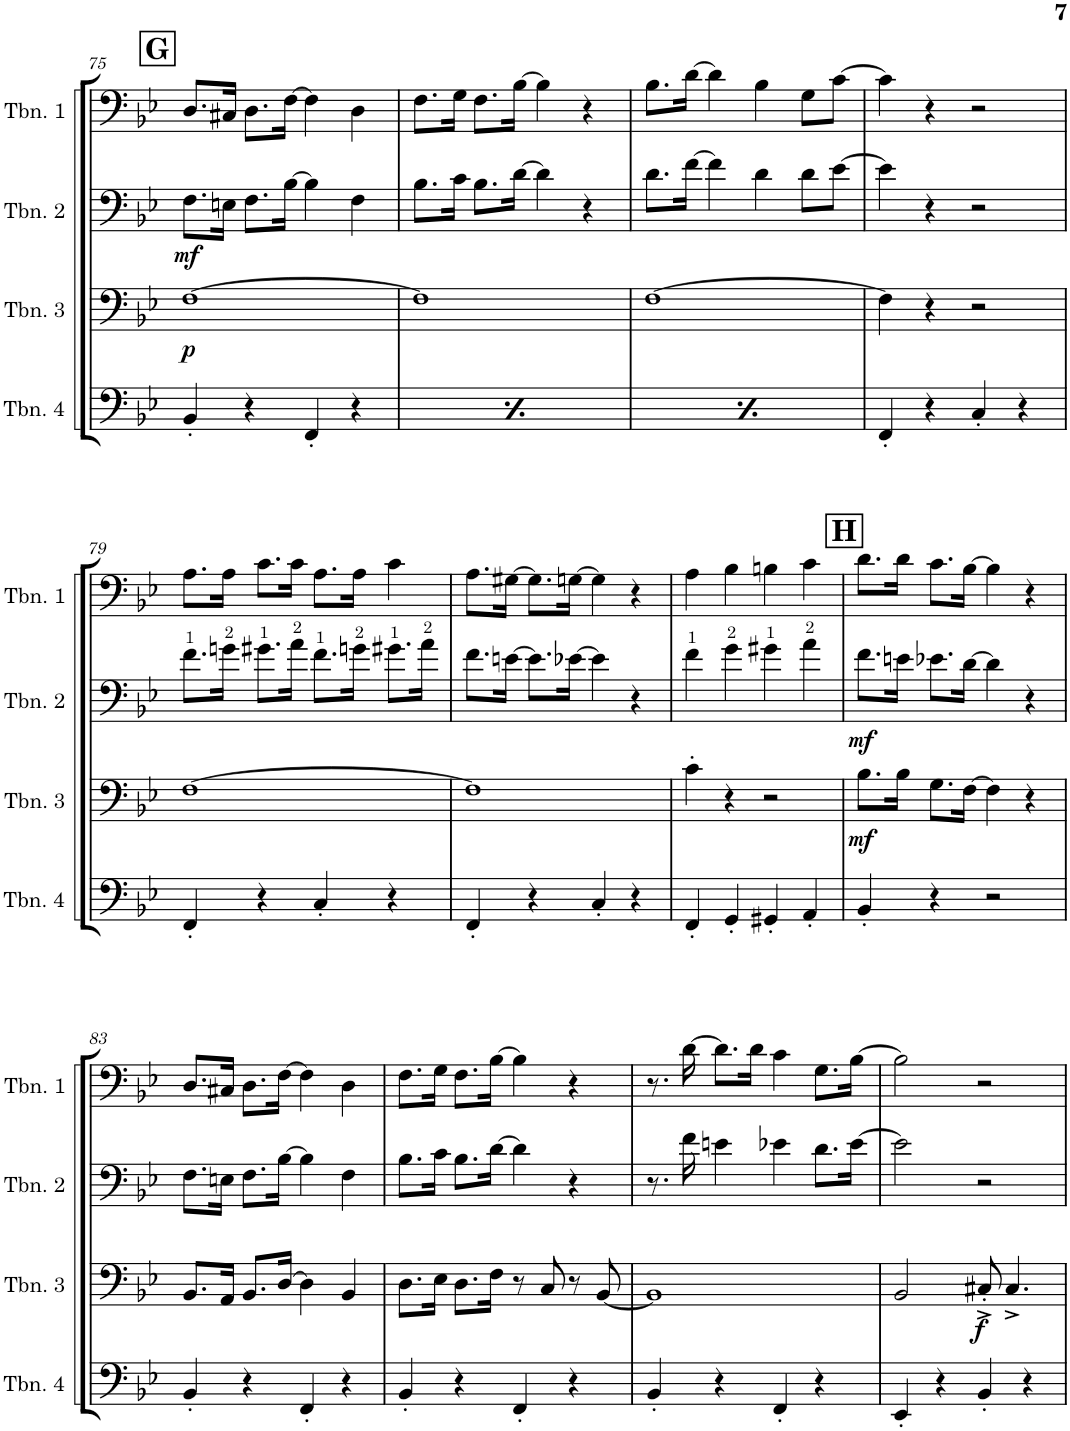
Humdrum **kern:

**kern	**kern	**dynam	**kern	**dynam	**kern
*part4	*part3	*part3	*part2	*part2	*part1
*staff4	*staff3	*staff3	*staff2	*staff2	*staff1
*I"Trombone 4	*I"Trombone 3	*	*I"Trombone 2	*	*I"Trombone 1
*I'Tbn. 4	*I'Tbn. 3	*	*I'Tbn. 2	*	*I'Tbn. 1
!!LO:PB:g=z
*clefF4	*clefF4	*	*clefF4	*	*clefF4
*k[b-e-]	*k[b-e-]	*	*k[b-e-]	*	*k[b-e-]
*M4/4	*M4/4	*	*M4/4	*	*M4/4
!!LO:REH:place=s1:a:B:cj:fs=14:t=G
=75	=75	=75	=75	=75	=75
!	!	!LO:DY:b	!	!LO:DY:b	!
4BB-'/	[1F	p	8.F\L	mf	8.D/L
.	.	.	16En\Jk	.	16C#X/Jk
4r	.	.	8.F\L	.	8.D\L
.	.	.	[16B-\Jk	.	[16F\Jk
4FF'/	.	.	4B-\]	.	4F\]
4r	.	.	4F\	.	4D\
=76	=76	=76	=76	=76	=76
4BB-'/	1F]	.	8.B-\L	.	8.F\L
.	.	.	16c\Jk	.	16G\Jk
4r	.	.	8.B-\L	.	8.F\L
.	.	.	[16d\Jk	.	[16B-\Jk
4FF'/	.	.	4d\]	.	4B-\]
4r	.	.	4r	.	4r
=77	=77	=77	=77	=77	=77
4BB-'/	[1F	.	8.d\L	.	8.B-\L
.	.	.	[16f\Jk	.	[16d\Jk
4r	.	.	4f\]	.	4d\]
4FF'/	.	.	4d\	.	4B-\
4r	.	.	8d\L	.	8G\L
.	.	.	[8e-\J	.	[8c\J
=78	=78	=78	=78	=78	=78
4FF'/	4F\]	.	4e-\]	.	4c\]
4r	4r	.	4r	.	4r
4C'/	2r	.	2r	.	2r
4r	.	.	.	.	.
!!LO:LB:g=z
=79	=79	=79	=79	=79	=79
4FF'/	[1F	.	8.f\L	.	8.A\L
.	.	.	16gn\Jk	.	16A\Jk
4r	.	.	8.g#X\L	.	8.c\L
.	.	.	16a\Jk	.	16c\Jk
4C'/	.	.	8.f\L	.	8.A\L
.	.	.	16gn\Jk	.	16A\Jk
4r	.	.	8.g#X\L	.	4c\
.	.	.	16a\Jk	.	.
=80	=80	=80	=80	=80	=80
4FF'/	1F]	.	8.f\L	.	8.A\L
.	.	.	[16en\Jk	.	[16G#X\Jk
4r	.	.	8.e\L]	.	8.G#\L]
.	.	.	[16e-X\Jk	.	[16Gn\Jk
4C'/	.	.	4e-\]	.	4G\]
4r	.	.	4r	.	4r
=81	=81	=81	=81	=81	=81
4FF'/	4c'\	.	4f\	.	4A\
4GG'/	4r	.	4g\	.	4B-\
4GG#X'/	2r	.	4g#X\	.	4Bn\
4AA'/	.	.	4a\	.	4c\
!!LO:REH:place=s1:a:B:cj:fs=14:t=H
=82	=82	=82	=82	=82	=82
!	!	!LO:DY:b	!	!LO:DY:b	!
4BB-'/	8.B-\L	mf	8.f\L	mf	8.d\L
.	16B-\Jk	.	16en\Jk	.	16d\Jk
4r	8.G\L	.	8.e-X\L	.	8.c\L
.	[16F\Jk	.	[16d\Jk	.	[16B-\Jk
2r	4F\]	.	4d\]	.	4B-\]
.	4r	.	4r	.	4r
!!LO:LB:g=z
=83	=83	=83	=83	=83	=83
4BB-'/	8.BB-/L	.	8.F\L	.	8.D/L
.	16AA/Jk	.	16En\Jk	.	16C#X/Jk
4r	8.BB-/L	.	8.F\L	.	8.D\L
.	[16D/Jk	.	[16B-\Jk	.	[16F\Jk
4FF'/	4D\]	.	4B-\]	.	4F\]
4r	4BB-/	.	4F\	.	4D\
=84	=84	=84	=84	=84	=84
4BB-'/	8.D\L	.	8.B-\L	.	8.F\L
.	16E-\Jk	.	16c\Jk	.	16G\Jk
4r	8.D\L	.	8.B-\L	.	8.F\L
.	16F\Jk	.	[16d\Jk	.	[16B-\Jk
4FF'/	8r	.	4d\]	.	4B-\]
.	8C/	.	.	.	.
4r	8r	.	4r	.	4r
.	[8BB-/	.	.	.	.
=85	=85	=85	=85	=85	=85
4BB-'/	1BB-]	.	8.r	.	8.r
.	.	.	16f\	.	[16d\
4r	.	.	4en\	.	8.d\L]
.	.	.	.	.	16d\Jk
4FF'/	.	.	4e-X\	.	4c\
4r	.	.	8.d\L	.	8.G\L
.	.	.	[16e-\Jk	.	[16B-\Jk
=86	=86	=86	=86	=86	=86
4EE-'/	2BB-/	.	2e-\]	.	2B-\]
4r	.	.	.	.	.
!	!	!LO:DY:b	!	!	!
4BB-'/	8C#X'^/	f	2r	.	2r
.	4.C#^/	.	.	.	.
4r	.	.	.	.	.
=	=	=	=	=	=
*-	*-	*-	*-	*-	*-
